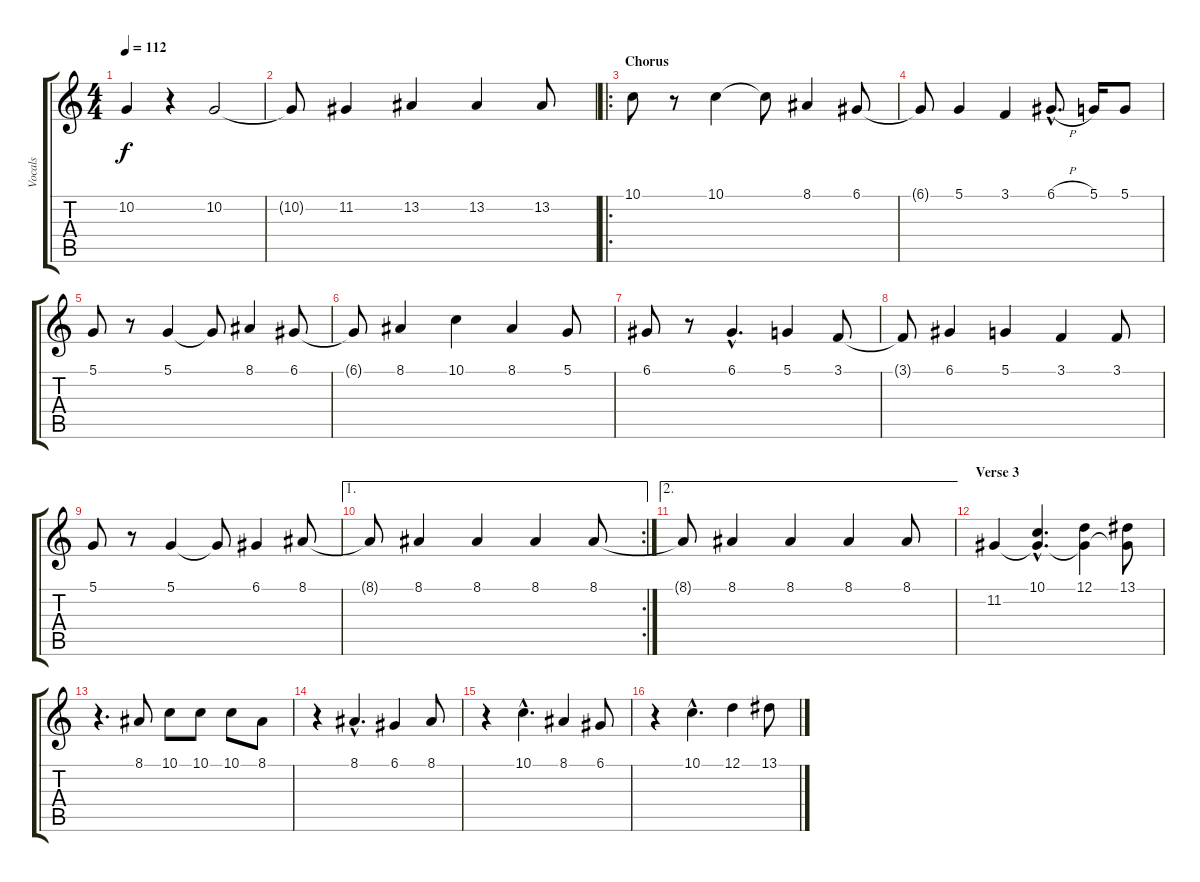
\track ("Vocals" "Vocals") {instrument lead6voice}
\staff {score tabs}
\tuning (D4 A3 F3 C3 G2 D2) {hide}
\ts (4 4)
\tempo 112
\clef g2
\ks c
10.2.4{dy f} r.4 10.2.2 |
10.2{t}.8 11.2.4 13.2.4 13.2.4 13.2.8 |
\ro
\section ("" "Chorus")
10.1.8 r.8 10.1.4 10.1{t}.8 8.1.4 6.1.8 |
6.1{t}.8 5.1.4 3.1.4 6.1{h hac}.8{d} 5.1.16 5.1.8 |
5.1.8 r.8 5.1.4 5.1{t}.8 8.1.4 6.1.8 |
6.1{t}.8 8.1.4 10.1.4 8.1.4 5.1.8 |
6.1.8 r.8 6.1{hac}.4{d} 5.1.4 3.1.8 |
3.1{t}.8 6.1.4 5.1.4 3.1.4 3.1.8 |
5.1.8 r.8 5.1.4 5.1{t}.8 6.1.4 8.1.8 |
\ae 1
\rc 2
8.1{t}.8 8.1.4 8.1.4 8.1.4 8.1.8 |
\ae 2
8.1{t}.8 8.1.4 8.1.4 8.1.4 8.1.8 |
\section ("" "Verse 3")
11.2.4 (10.1{hac} 11.2{hac t}).4{d} (12.1 11.2{t}).4 (13.1 11.2{t}).8 |
r.4{d} 8.1.8 10.1.8 10.1.8 10.1.8 8.1.8 |
r.4 8.1{hac}.4{d} 6.1.4 8.1.8 |
r.4 10.1{hac}.4{d} 8.1.4 6.1.8 |
r.4 10.1{hac}.4{d} 12.1.4 13.1.8
